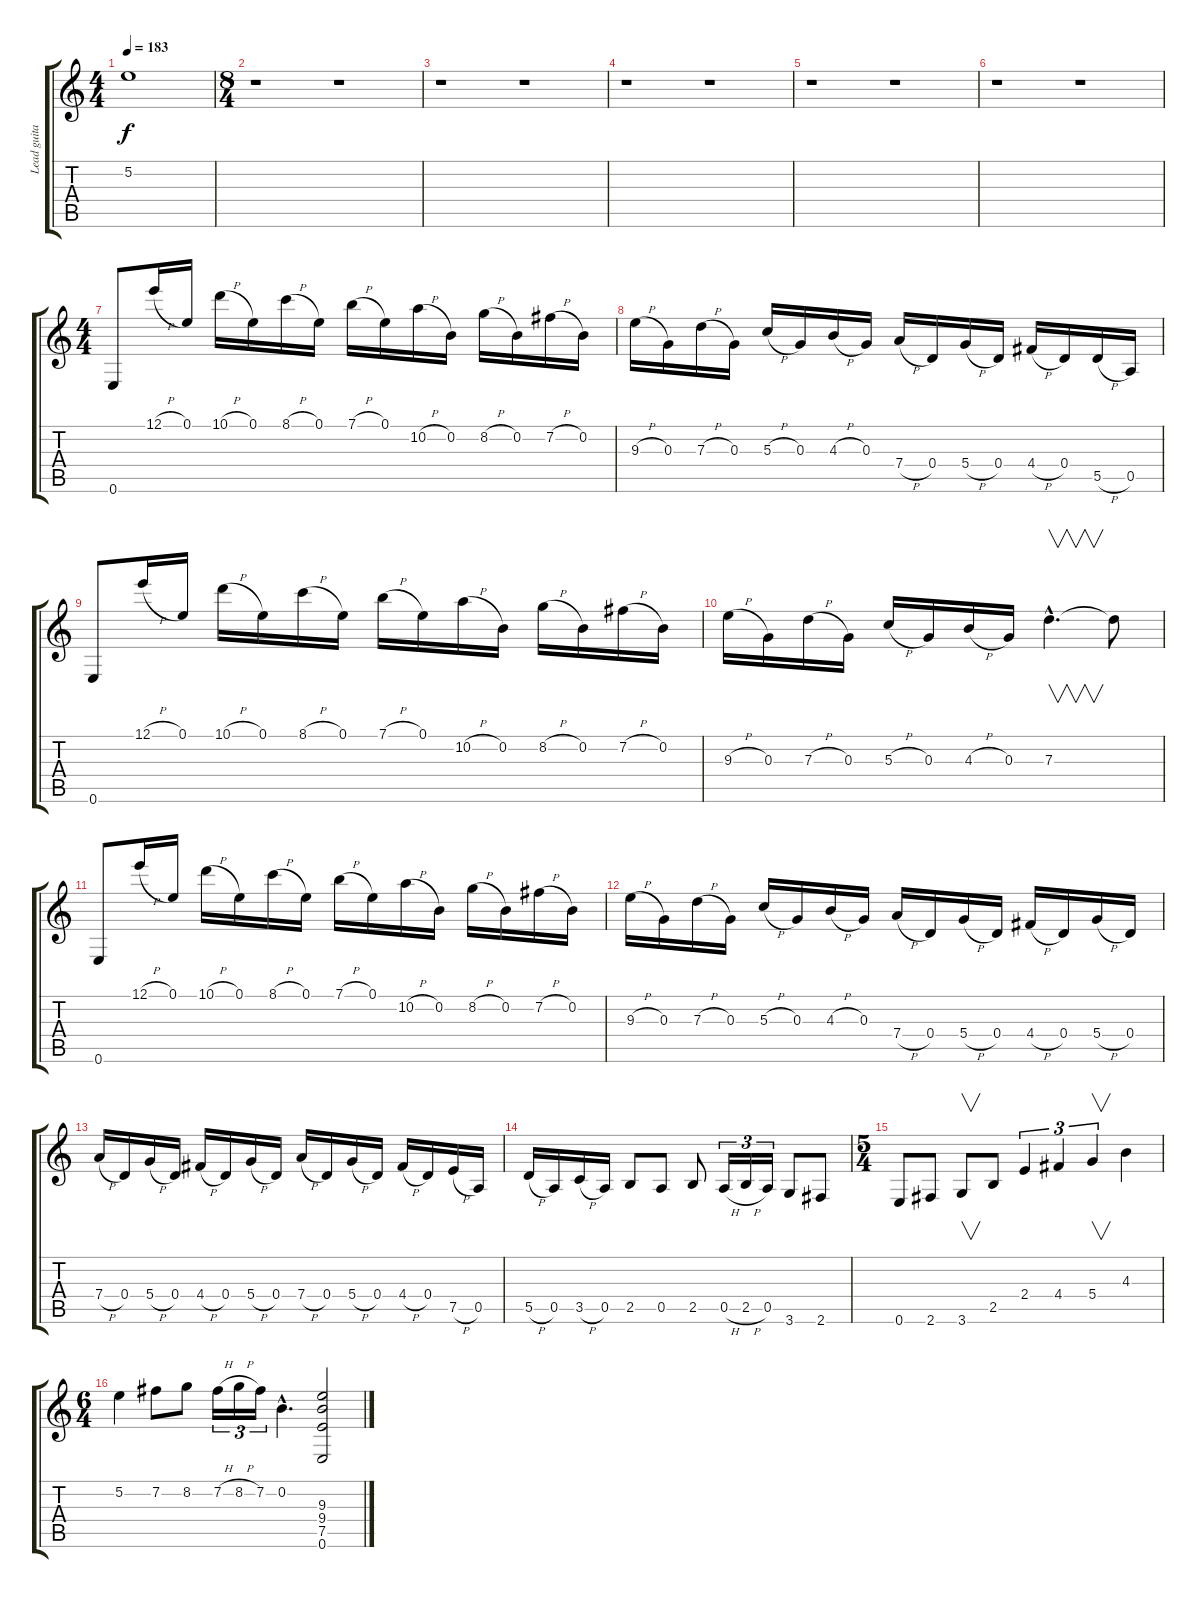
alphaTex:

\track ("Lead guitar" "Lead guita") {instrument distortionguitar}
\staff {score tabs}
\tuning (E4 B3 G3 D3 A2 E2) {hide}
\ts (4 4)
\tempo 183
\clef g2
\ks c
5.2.1{dy f} |
\ts (8 4)
r.1 r.1 |
r.1 r.1 |
r.1 r.1 |
r.1 r.1 |
r.1 r.1 |
\ts (4 4)
0.6.8 12.1{h}.16 0.1.16 10.1{h}.16 0.1.16 8.1{h}.16 0.1.16 7.1{h}.16 0.1.16 10.2{h}.16 0.2.16 8.2{h}.16 0.2.16 7.2{h}.16 0.2.16 |
9.3{h}.16 0.3.16 7.3{h}.16 0.3.16 5.3{h}.16 0.3.16 4.3{h}.16 0.3.16 7.4{h}.16 0.4.16 5.4{h}.16 0.4.16 4.4{h}.16 0.4.16 5.5{h}.16 0.5.16 |
0.6.8 12.1{h}.16 0.1.16 10.1{h}.16 0.1.16 8.1{h}.16 0.1.16 7.1{h}.16 0.1.16 10.2{h}.16 0.2.16 8.2{h}.16 0.2.16 7.2{h}.16 0.2.16 |
9.3{h}.16 0.3.16 7.3{h}.16 0.3.16 5.3{h}.16 0.3.16 4.3{h}.16 0.3.16 7.3{hac}.4{v d} 7.3{t}.8 |
0.6.8 12.1{h}.16 0.1.16 10.1{h}.16 0.1.16 8.1{h}.16 0.1.16 7.1{h}.16 0.1.16 10.2{h}.16 0.2.16 8.2{h}.16 0.2.16 7.2{h}.16 0.2.16 |
9.3{h}.16 0.3.16 7.3{h}.16 0.3.16 5.3{h}.16 0.3.16 4.3{h}.16 0.3.16 7.4{h}.16 0.4.16 5.4{h}.16 0.4.16 4.4{h}.16 0.4.16 5.4{h}.16 0.4.16 |
7.4{h}.16 0.4.16 5.4{h}.16 0.4.16 4.4{h}.16 0.4.16 5.4{h}.16 0.4.16 7.4{h}.16 0.4.16 5.4{h}.16 0.4.16 4.4{h}.16 0.4.16 7.5{h}.16 0.5.16 |
5.5{h}.16 0.5.16 3.5{h}.16 0.5.16 2.5.8 0.5.8 2.5.8 0.5{h}.16{tu (3 2)} 2.5{h}.16{tu (3 2)} 0.5.16{tu (3 2)} 3.6.8 2.6.8 |
\ts (5 4)
0.6.8 2.6.8 3.6.8{v} 2.5.8 2.4.4{tu (3 2)} 4.4.4{tu (3 2)} 5.4.4{v tu (3 2)} 4.3.4 |
\ts (6 4)
5.2.4 7.2.8 8.2.8 7.2{h}.16{tu (3 2)} 8.2{h}.16{tu (3 2)} 7.2.16{tu (3 2)} 0.2{hac}.4{d} (9.3 9.4 7.5 0.6).2
